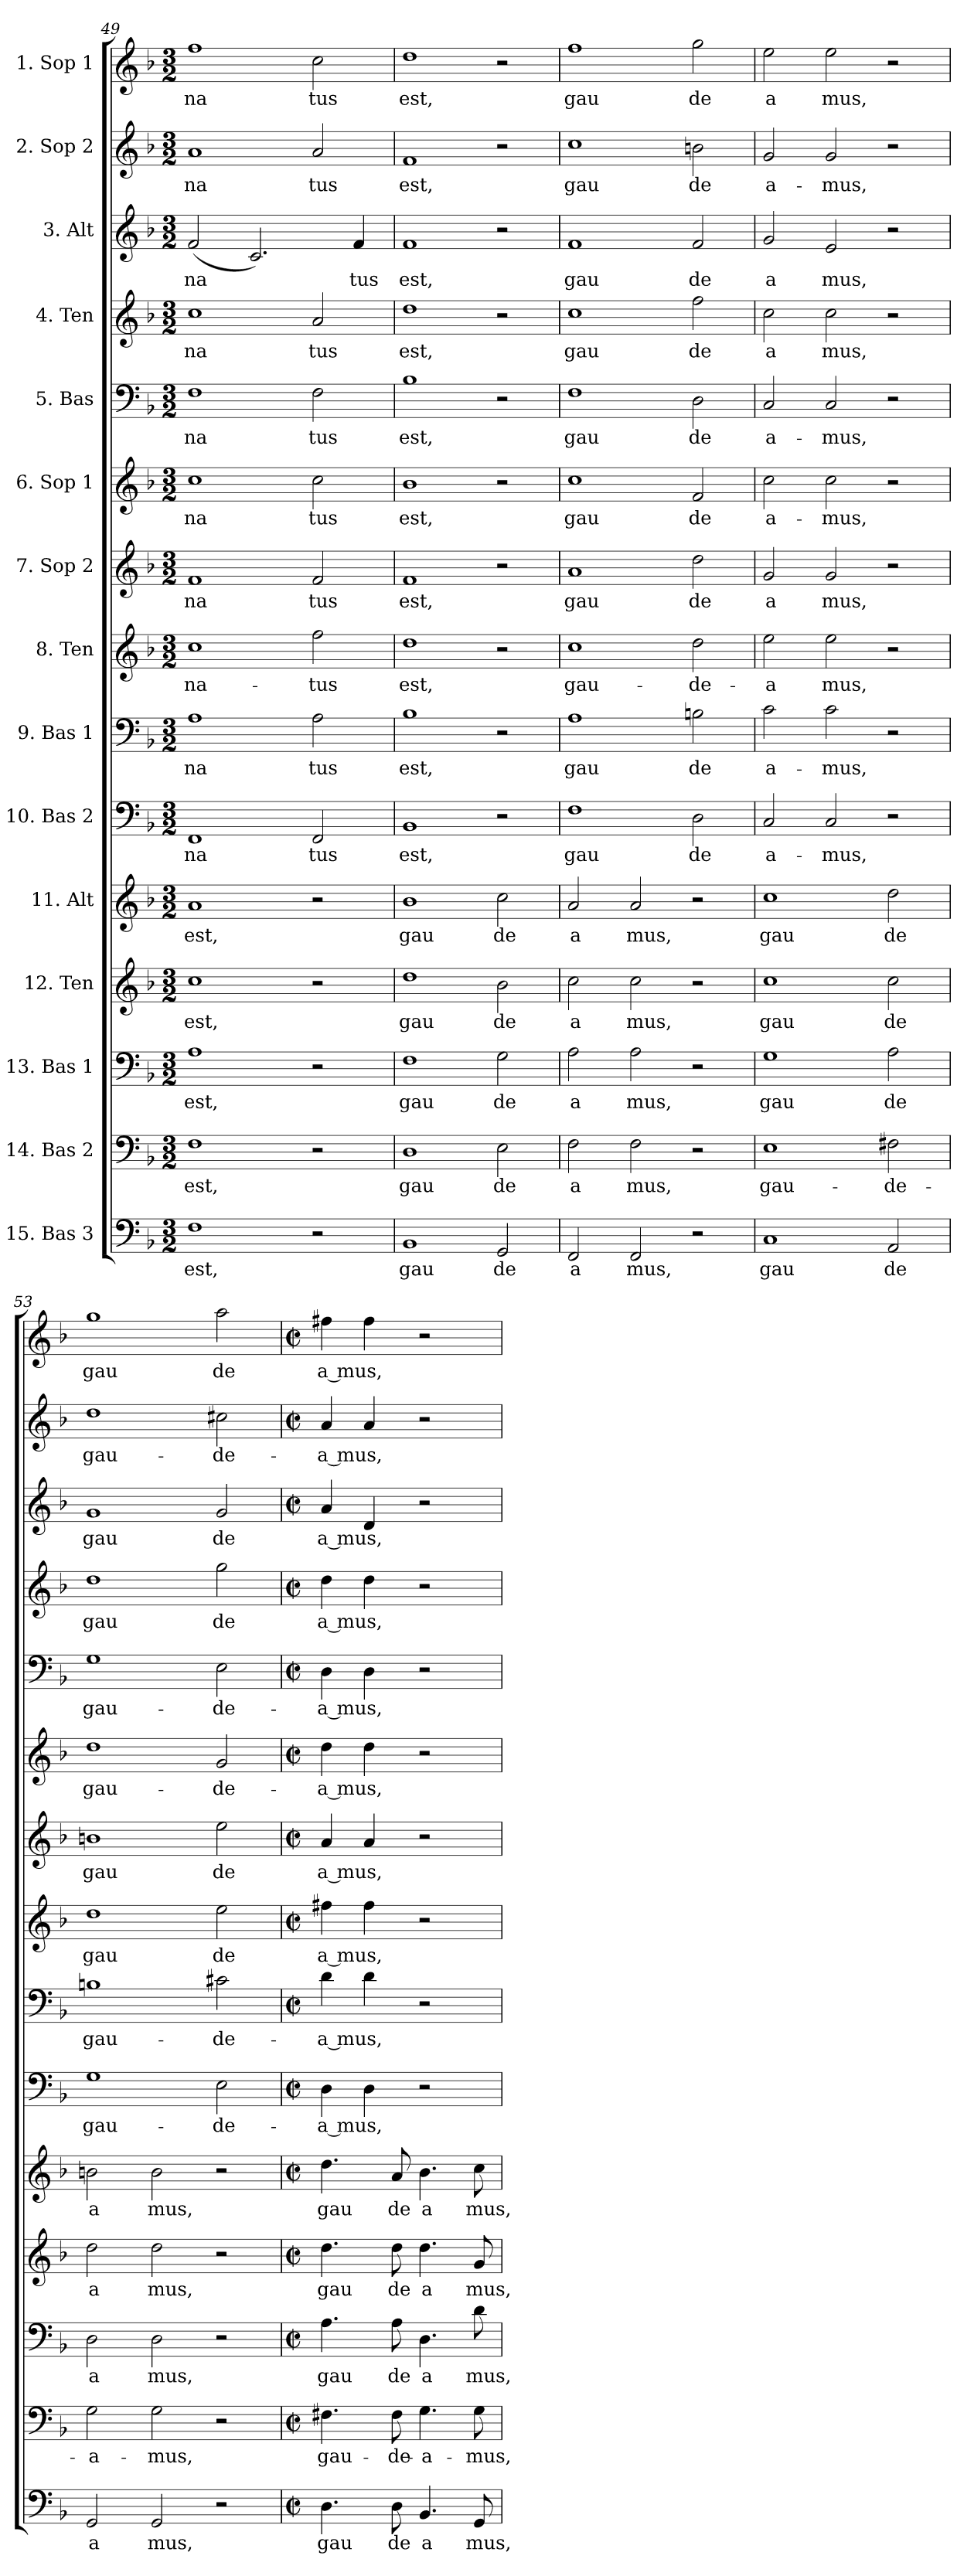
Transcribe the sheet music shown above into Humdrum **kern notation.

**kern	**text	**kern	**text	**kern	**text	**kern	**text	**kern	**text	**kern	**text	**kern	**text	**kern	**text	**kern	**text	**kern	**text	**kern	**text	**kern	**text	**kern	**text	**kern	**text	**kern	**text
*part15	*part15	*part14	*part14	*part13	*part13	*part12	*part12	*part11	*part11	*part10	*part10	*part9	*part9	*part8	*part8	*part7	*part7	*part6	*part6	*part5	*part5	*part4	*part4	*part3	*part3	*part2	*part2	*part1	*part1
*staff15	*staff15	*staff14	*staff14	*staff13	*staff13	*staff12	*staff12	*staff11	*staff11	*staff10	*staff10	*staff9	*staff9	*staff8	*staff8	*staff7	*staff7	*staff6	*staff6	*staff5	*staff5	*staff4	*staff4	*staff3	*staff3	*staff2	*staff2	*staff1	*staff1
*I"15. Bas 3	*	*I"14. Bas 2	*	*I"13. Bas 1	*	*I"12. Ten	*	*I"11. Alt	*	*I"10. Bas 2	*	*I"9. Bas 1	*	*I"8. Ten	*	*I"7. Sop 2	*	*I"6. Sop 1	*	*I"5. Bas	*	*I"4. Ten	*	*I"3. Alt	*	*I"2. Sop 2	*	*I"1. Sop 1	*
*clefF4	*	*clefF4	*	*clefF4	*	*clefG2	*	*clefG2	*	*clefF4	*	*clefF4	*	*clefG2	*	*clefG2	*	*clefG2	*	*clefF4	*	*clefG2	*	*clefG2	*	*clefG2	*	*clefG2	*
*k[b-]	*	*k[b-]	*	*k[b-]	*	*k[b-]	*	*k[b-]	*	*k[b-]	*	*k[b-]	*	*k[b-]	*	*k[b-]	*	*k[b-]	*	*k[b-]	*	*k[b-]	*	*k[b-]	*	*k[b-]	*	*k[b-]	*
*F:	*	*F:	*	*F:	*	*F:	*	*F:	*	*F:	*	*F:	*	*F:	*	*F:	*	*F:	*	*F:	*	*F:	*	*F:	*	*F:	*	*F:	*
*M3/2	*	*M3/2	*	*M3/2	*	*M3/2	*	*M3/2	*	*M3/2	*	*M3/2	*	*M3/2	*	*M3/2	*	*M3/2	*	*M3/2	*	*M3/2	*	*M3/2	*	*M3/2	*	*M3/2	*
=49	=49	=49	=49	=49	=49	=49	=49	=49	=49	=49	=49	=49	=49	=49	=49	=49	=49	=49	=49	=49	=49	=49	=49	=49	=49	=49	=49	=49	=49
!	!LO:LY:b:cj	!	!LO:LY:b:cj	!	!LO:LY:b:cj	!	!LO:LY:b:cj	!	!LO:LY:b:cj	!	!LO:LY:b:cj	!	!LO:LY:b:cj	!	!LO:LY:b:cj	!	!LO:LY:b:cj	!	!LO:LY:b:cj	!	!LO:LY:b:cj	!	!LO:LY:b:cj	!	!LO:LY:b:cj	!	!LO:LY:b:cj	!	!LO:LY:b:cj
1F	est,	1F	est,	1A	est,	1cc	est,	1a	est,	1FF	na	1A	na	1cc	na-	1f	na	1cc	na	1F	na	1cc	na	(<2f/	na	1a	na	1ff	na
.	.	.	.	.	.	.	.	.	.	.	.	.	.	.	.	.	.	.	.	.	.	.	.	2.c/)	.	.	.	.	.
!	!	!	!	!	!	!	!	!	!	!	!LO:LY:b:cj	!	!LO:LY:b:cj	!	!LO:LY:b:cj	!	!LO:LY:b:cj	!	!LO:LY:b:cj	!	!LO:LY:b:cj	!	!LO:LY:b:cj	!	!	!	!LO:LY:b:cj	!	!LO:LY:b:cj
2r	.	2r	.	2r	.	2r	.	2r	.	2FF/	tus	2A\	tus	2ff\	-tus	2f/	tus	2cc\	tus	2F\	tus	2a/	tus	.	.	2a/	tus	2cc\	tus
!	!	!	!	!	!	!	!	!	!	!	!	!	!	!	!	!	!	!	!	!	!	!	!	!	!LO:LY:b:cj	!	!	!	!
.	.	.	.	.	.	.	.	.	.	.	.	.	.	.	.	.	.	.	.	.	.	.	.	4f/	tus	.	.	.	.
=50	=50	=50	=50	=50	=50	=50	=50	=50	=50	=50	=50	=50	=50	=50	=50	=50	=50	=50	=50	=50	=50	=50	=50	=50	=50	=50	=50	=50	=50
!	!LO:LY:b:cj	!	!LO:LY:b:cj	!	!LO:LY:b:cj	!	!LO:LY:b:cj	!	!LO:LY:b:cj	!	!LO:LY:b:cj	!	!LO:LY:b:cj	!	!LO:LY:b:cj	!	!LO:LY:b:cj	!	!LO:LY:b:cj	!	!LO:LY:b:cj	!	!LO:LY:b:cj	!	!LO:LY:b:cj	!	!LO:LY:b:cj	!	!LO:LY:b:cj
1BB-	gau	1D	gau	1F	gau	1dd	gau	1b-	gau	1BB-	est,	1B-	est,	1dd	est,	1f	est,	1b-	est,	1B-	est,	1dd	est,	1f	est,	1f	est,	1dd	est,
!	!LO:LY:b:cj	!	!LO:LY:b:cj	!	!LO:LY:b:cj	!	!LO:LY:b:cj	!	!LO:LY:b:cj	!	!	!	!	!	!	!	!	!	!	!	!	!	!	!	!	!	!	!	!
2GG/	de	2E\	de	2G\	de	2b-\	de	2cc\	de	2r	.	2r	.	2r	.	2r	.	2r	.	2r	.	2r	.	2r	.	2r	.	2r	.
=51	=51	=51	=51	=51	=51	=51	=51	=51	=51	=51	=51	=51	=51	=51	=51	=51	=51	=51	=51	=51	=51	=51	=51	=51	=51	=51	=51	=51	=51
!	!LO:LY:b:cj	!	!LO:LY:b:cj	!	!LO:LY:b:cj	!	!LO:LY:b:cj	!	!LO:LY:b:cj	!	!LO:LY:b:cj	!	!LO:LY:b:cj	!	!LO:LY:b:cj	!	!LO:LY:b:cj	!	!LO:LY:b:cj	!	!LO:LY:b:cj	!	!LO:LY:b:cj	!	!LO:LY:b:cj	!	!LO:LY:b:cj	!	!LO:LY:b:cj
2FF/	a	2F\	a	2A\	a	2cc\	a	2a/	a	1F	gau	1A	gau	1cc	gau-	1a	gau	1cc	gau	1F	gau	1cc	gau	1f	gau	1cc	gau	1ff	gau
!	!LO:LY:b:cj	!	!LO:LY:b:cj	!	!LO:LY:b:cj	!	!LO:LY:b:cj	!	!LO:LY:b:cj	!	!	!	!	!	!	!	!	!	!	!	!	!	!	!	!	!	!	!	!
2FF/	mus,	2F\	mus,	2A\	mus,	2cc\	mus,	2a/	mus,	.	.	.	.	.	.	.	.	.	.	.	.	.	.	.	.	.	.	.	.
!	!	!	!	!	!	!	!	!	!	!	!LO:LY:b:cj	!	!LO:LY:b:cj	!	!LO:LY:b:cj	!	!LO:LY:b:cj	!	!LO:LY:b:cj	!	!LO:LY:b:cj	!	!LO:LY:b:cj	!	!LO:LY:b:cj	!	!LO:LY:b:cj	!	!LO:LY:b:cj
2r	.	2r	.	2r	.	2r	.	2r	.	2D\	de	2Bn\	de	2dd\	-de-	2dd\	de	2f/	de	2D\	de	2ff\	de	2f/	de	2bn\	de	2gg\	de
!!LO:PB:g=z
=52	=52	=52	=52	=52	=52	=52	=52	=52	=52	=52	=52	=52	=52	=52	=52	=52	=52	=52	=52	=52	=52	=52	=52	=52	=52	=52	=52	=52	=52
!	!LO:LY:b:cj	!	!LO:LY:b:cj	!	!LO:LY:b:cj	!	!LO:LY:b:cj	!	!LO:LY:b:cj	!	!LO:LY:b:cj	!	!LO:LY:b:cj	!	!LO:LY:b:cj	!	!LO:LY:b:cj	!	!LO:LY:b:cj	!	!LO:LY:b:cj	!	!LO:LY:b:cj	!	!LO:LY:b:cj	!	!LO:LY:b:cj	!	!LO:LY:b:cj
1C	gau	1E	gau-	1G	gau	1cc	gau	1cc	gau	2C/	a-	2c\	a-	2ee\	-a	2g/	a	2cc\	a-	2C/	a-	2cc\	a	2g/	a	2g/	a-	2ee\	a
!	!	!	!	!	!	!	!	!	!	!	!LO:LY:b:cj	!	!LO:LY:b:cj	!	!LO:LY:b:cj	!	!LO:LY:b:cj	!	!LO:LY:b:cj	!	!LO:LY:b:cj	!	!LO:LY:b:cj	!	!LO:LY:b:cj	!	!LO:LY:b:cj	!	!LO:LY:b:cj
.	.	.	.	.	.	.	.	.	.	2C/	-mus,	2c\	-mus,	2ee\	mus,	2g/	mus,	2cc\	-mus,	2C/	-mus,	2cc\	mus,	2e/	mus,	2g/	-mus,	2ee\	mus,
!	!LO:LY:b:cj	!	!LO:LY:b:cj	!	!LO:LY:b:cj	!	!LO:LY:b:cj	!	!LO:LY:b:cj	!	!	!	!	!	!	!	!	!	!	!	!	!	!	!	!	!	!	!	!
2AA/	de	2F#X\	-de-	2A\	de	2cc\	de	2dd\	de	2r	.	2r	.	2r	.	2r	.	2r	.	2r	.	2r	.	2r	.	2r	.	2r	.
=53	=53	=53	=53	=53	=53	=53	=53	=53	=53	=53	=53	=53	=53	=53	=53	=53	=53	=53	=53	=53	=53	=53	=53	=53	=53	=53	=53	=53	=53
!	!LO:LY:b:cj	!	!LO:LY:b:cj	!	!LO:LY:b:cj	!	!LO:LY:b:cj	!	!LO:LY:b:cj	!	!LO:LY:b:cj	!	!LO:LY:b:cj	!	!LO:LY:b:cj	!	!LO:LY:b:cj	!	!LO:LY:b:cj	!	!LO:LY:b:cj	!	!LO:LY:b:cj	!	!LO:LY:b:cj	!	!LO:LY:b:cj	!	!LO:LY:b:cj
2GG/	a	2G\	-a-	2D\	a	2dd\	a	2bn\	a	1G	gau-	1Bn	gau-	1dd	gau	1bn	gau	1dd	gau-	1G	gau-	1dd	gau	1g	gau	1dd	gau-	1gg	gau
!	!LO:LY:b:cj	!	!LO:LY:b:cj	!	!LO:LY:b:cj	!	!LO:LY:b:cj	!	!LO:LY:b:cj	!	!	!	!	!	!	!	!	!	!	!	!	!	!	!	!	!	!	!	!
2GG/	mus,	2G\	-mus,	2D\	mus,	2dd\	mus,	2b\	mus,	.	.	.	.	.	.	.	.	.	.	.	.	.	.	.	.	.	.	.	.
!	!	!	!	!	!	!	!	!	!	!	!LO:LY:b:cj	!	!LO:LY:b:cj	!	!LO:LY:b:cj	!	!LO:LY:b:cj	!	!LO:LY:b:cj	!	!LO:LY:b:cj	!	!LO:LY:b:cj	!	!LO:LY:b:cj	!	!LO:LY:b:cj	!	!LO:LY:b:cj
2r	.	2r	.	2r	.	2r	.	2r	.	2E\	-de-	2c#X\	-de-	2ee\	de	2ee\	de	2g/	-de-	2E\	-de-	2gg\	de	2g/	de	2cc#X\	-de-	2aa\	de
=54	=54	=54	=54	=54	=54	=54	=54	=54	=54	=54	=54	=54	=54	=54	=54	=54	=54	=54	=54	=54	=54	=54	=54	=54	=54	=54	=54	=54	=54
*M2/2	*	*M2/2	*	*M2/2	*	*M2/2	*	*M2/2	*	*M2/2	*	*M2/2	*	*M2/2	*	*M2/2	*	*M2/2	*	*M2/2	*	*M2/2	*	*M2/2	*	*M2/2	*	*M2/2	*
*met(c|)	*	*met(c|)	*	*met(c|)	*	*met(c|)	*	*met(c|)	*	*met(c|)	*	*met(c|)	*	*met(c|)	*	*met(c|)	*	*met(c|)	*	*met(c|)	*	*met(c|)	*	*met(c|)	*	*met(c|)	*	*met(c|)	*
!	!LO:LY:b:cj	!	!LO:LY:b:cj	!	!LO:LY:b:cj	!	!LO:LY:b:cj	!	!LO:LY:b:cj	!	!LO:LY:b:cj	!	!LO:LY:b:cj	!	!LO:LY:b:cj	!	!LO:LY:b:cj	!	!LO:LY:b:cj	!	!LO:LY:b:cj	!	!LO:LY:b:cj	!	!LO:LY:b:cj	!	!LO:LY:b:cj	!	!LO:LY:b:cj
4.D\	gau	4.F#X\	gau-	4.A\	gau	4.dd\	gau	4.dd\	gau	4D\	-a mus,	4d\	-a mus,	4ff#X\	a mus,	4a/	a mus,	4dd\	-a mus,	4D\	-a mus,	4dd\	a mus,	4a/	a mus,	4a/	-a mus,	4ff#X\	a mus,
.	.	.	.	.	.	.	.	.	.	4D\	.	4d\	.	4ff#\	.	4a/	.	4dd\	.	4D\	.	4dd\	.	4d/	.	4a/	.	4ff#\	.
!	!LO:LY:b:cj	!	!LO:LY:b:cj	!	!LO:LY:b:cj	!	!LO:LY:b:cj	!	!LO:LY:b:cj	!	!	!	!	!	!	!	!	!	!	!	!	!	!	!	!	!	!	!	!
8D\	de	8F#\	-de-	8A\	de	8dd\	de	8a/	de	.	.	.	.	.	.	.	.	.	.	.	.	.	.	.	.	.	.	.	.
!	!LO:LY:b:cj	!	!LO:LY:b:cj	!	!LO:LY:b:cj	!	!LO:LY:b:cj	!	!LO:LY:b:cj	!	!	!	!	!	!	!	!	!	!	!	!	!	!	!	!	!	!	!	!
4.BB-/	a	4.G\	-a-	4.D\	a	4.dd\	a	4.b-\	a	2r	.	2r	.	2r	.	2r	.	2r	.	2r	.	2r	.	2r	.	2r	.	2r	.
!	!LO:LY:b:cj	!	!LO:LY:b:cj	!	!LO:LY:b:cj	!	!LO:LY:b:cj	!	!LO:LY:b:cj	!	!	!	!	!	!	!	!	!	!	!	!	!	!	!	!	!	!	!	!
8GG/	mus,	8G\	-mus,	8d\	mus,	8g/	mus,	8cc\	mus,	.	.	.	.	.	.	.	.	.	.	.	.	.	.	.	.	.	.	.	.
=	=	=	=	=	=	=	=	=	=	=	=	=	=	=	=	=	=	=	=	=	=	=	=	=	=	=	=	=	=
*-	*-	*-	*-	*-	*-	*-	*-	*-	*-	*-	*-	*-	*-	*-	*-	*-	*-	*-	*-	*-	*-	*-	*-	*-	*-	*-	*-	*-	*-
